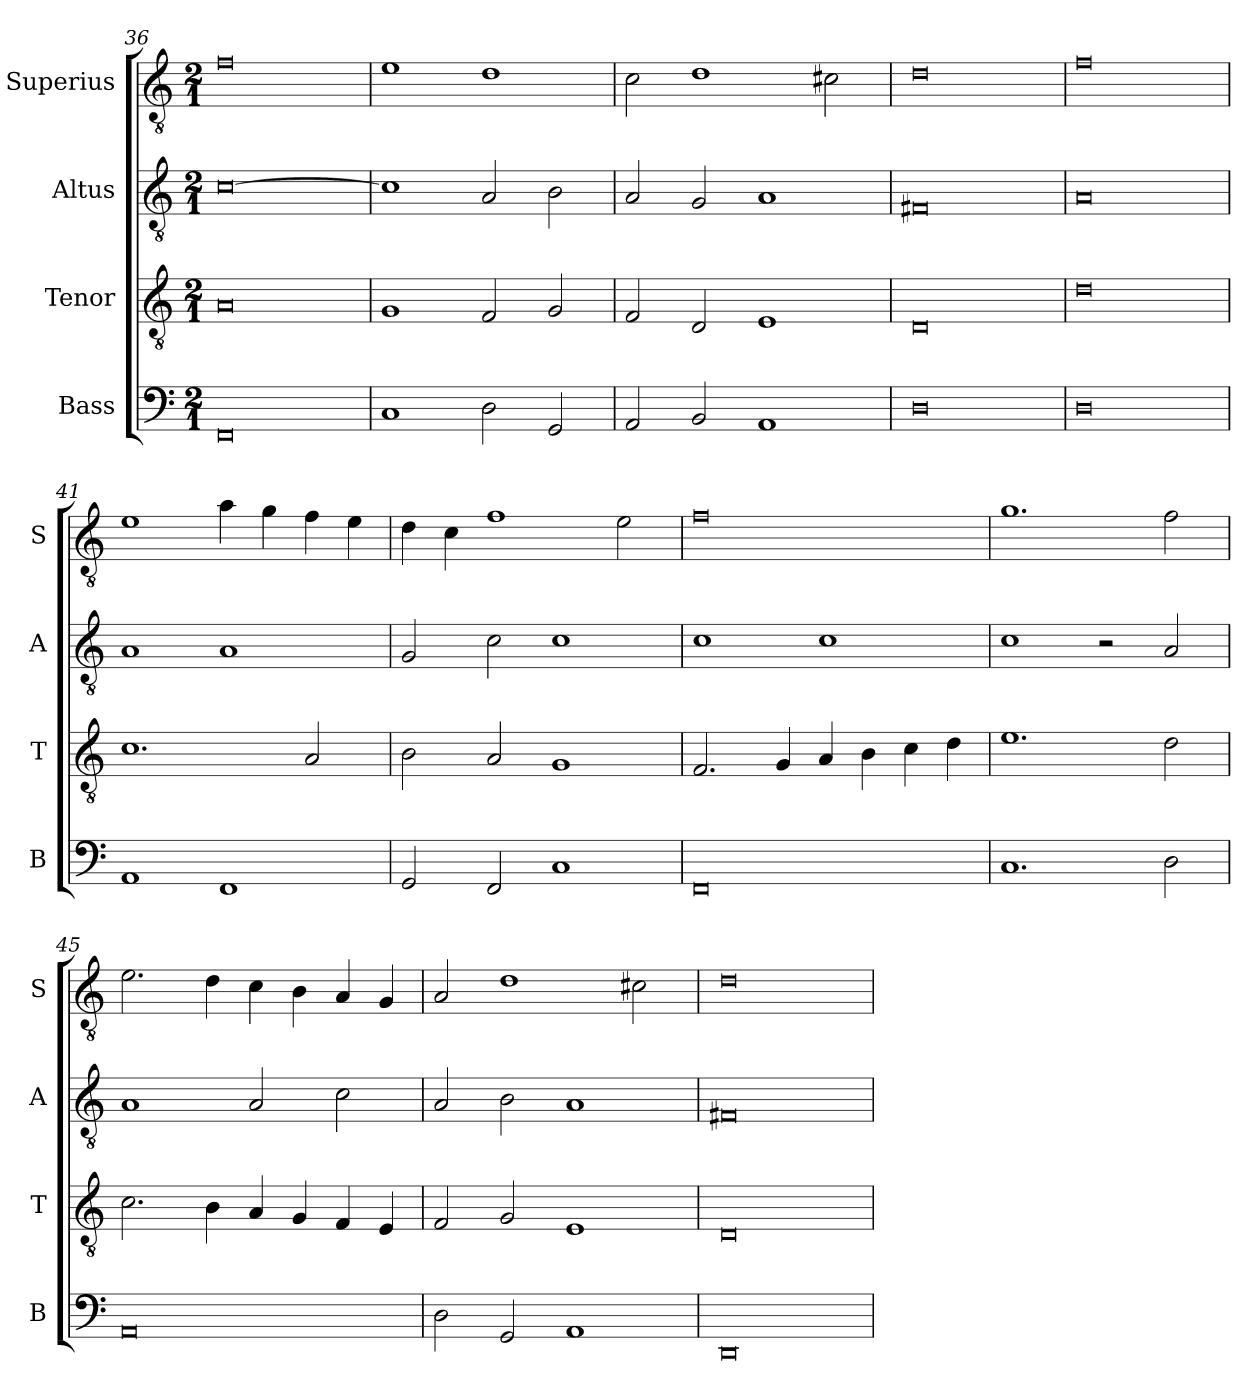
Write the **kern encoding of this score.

**kern	**kern	**kern	**kern
*part4	*part3	*part2	*part1
*staff4	*staff3	*staff2	*staff1
*I"Bass	*I"Tenor	*I"Altus	*I"Superius
*I'B	*I'T	*I'A	*I'S
*clefF4	*clefGv2	*clefGv2	*clefGv2
*k[]	*k[]	*k[]	*k[]
*C:	*C:	*C:	*C:
*M2/1	*M2/1	*M2/1	*M2/1
=36	=36	=36	=36
0FF	0A	[0c	0f
=37	=37	=37	=37
1C	1G	1c]	1e
2D	2F	2A	1d
2GG	2G	2B	.
=38	=38	=38	=38
2AA	2F	2A	2c
2BB	2D	2G	1d
1AA	1E	1A	.
.	.	.	2c#X
=39	=39	=39	=39
0D	0D	0F#X	0d
=40	=40	=40	=40
0D	0d	0A	0f
=41	=41	=41	=41
1AA	1.c	1A	1e
1FF	.	1A	4a
.	.	.	4g
.	2A	.	4f
.	.	.	4e
=42	=42	=42	=42
2GG	2B	2G	4d
.	.	.	4c
2FF	2A	2c	1f
1C	1G	1c	.
.	.	.	2e
=43	=43	=43	=43
0FF	2.F	1c	0f
.	4G	.	.
.	4A	1c	.
.	4B	.	.
.	4c	.	.
.	4d	.	.
=44	=44	=44	=44
1.C	1.e	1c	1.g
.	.	2r	.
2D	2d	2A	2f
=45	=45	=45	=45
0AA	2.c	1A	2.e
.	4B	.	4d
.	4A	2A	4c
.	4G	.	4B
.	4F	2c	4A
.	4E	.	4G
=46	=46	=46	=46
2D	2F	2A	2A
2GG	2G	2B	1d
1AA	1E	1A	.
.	.	.	2c#X
=47	=47	=47	=47
0DD	0D	0F#X	0d
=	=	=	=
*-	*-	*-	*-
